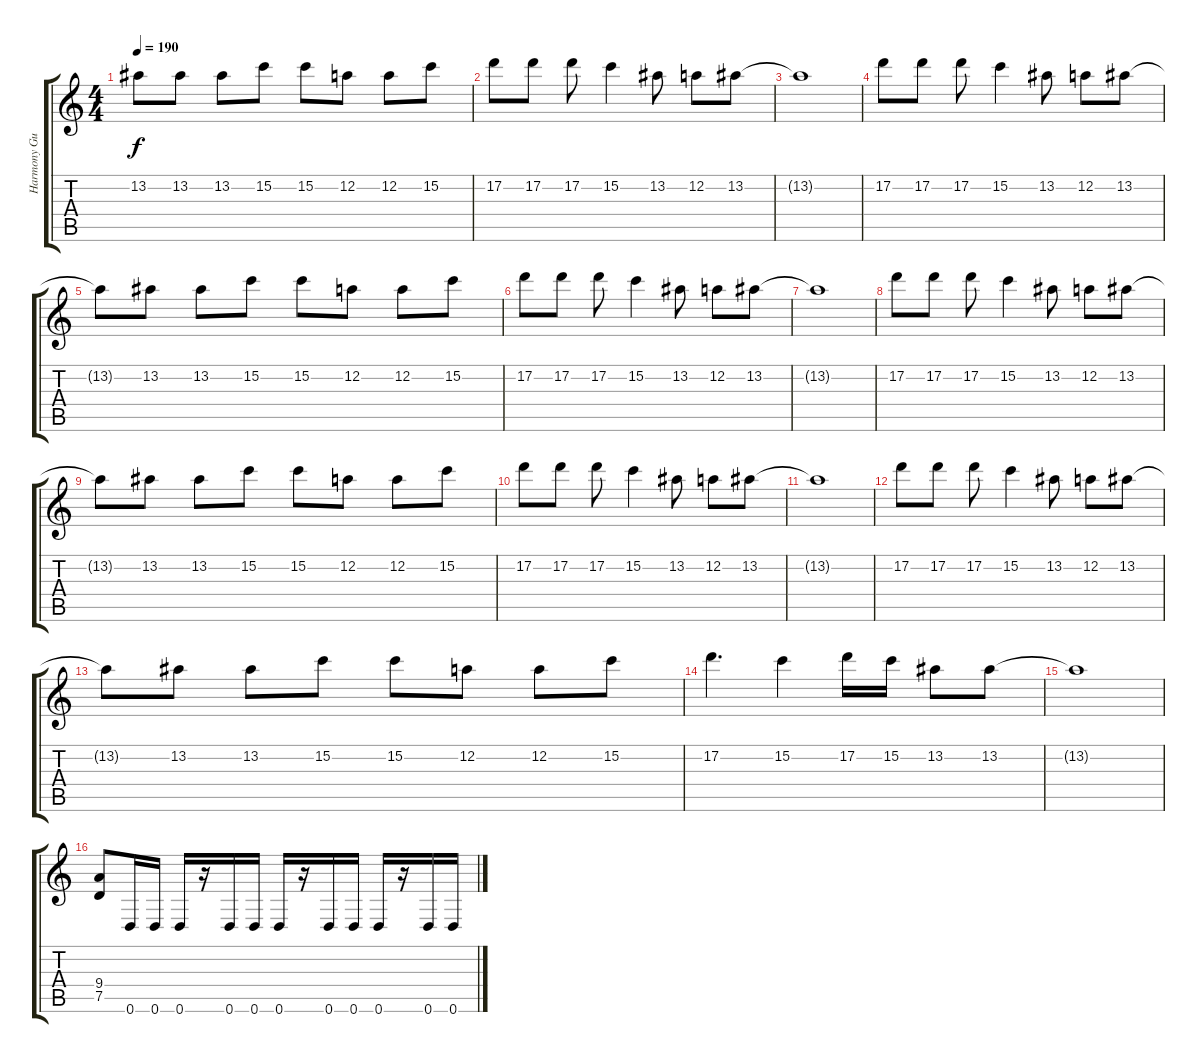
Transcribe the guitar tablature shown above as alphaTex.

\track ("Harmony Guitar" "Harmony Gu") {instrument distortionguitar}
\staff {score tabs}
\tuning (D4 A3 F3 C3 G2 D2) {hide}
\ts (4 4)
\tempo 190
\clef g2
\ks c
13.2{t}.8{dy f} 13.2.8 13.2.8 15.2.8 15.2.8 12.2.8 12.2.8 15.2.8 |
17.2.8 17.2.8 17.2.8 15.2.4 13.2.8 12.2.8 13.2.8 |
13.2{t}.1 |
17.2.8 17.2.8 17.2.8 15.2.4 13.2.8 12.2.8 13.2.8 |
13.2{t}.8 13.2.8 13.2.8 15.2.8 15.2.8 12.2.8 12.2.8 15.2.8 |
17.2.8 17.2.8 17.2.8 15.2.4 13.2.8 12.2.8 13.2.8 |
13.2{t}.1 |
17.2.8 17.2.8 17.2.8 15.2.4 13.2.8 12.2.8 13.2.8 |
13.2{t}.8 13.2.8 13.2.8 15.2.8 15.2.8 12.2.8 12.2.8 15.2.8 |
17.2.8 17.2.8 17.2.8 15.2.4 13.2.8 12.2.8 13.2.8 |
13.2{t}.1 |
17.2.8 17.2.8 17.2.8 15.2.4 13.2.8 12.2.8 13.2.8 |
13.2{t}.8 13.2.8 13.2.8 15.2.8 15.2.8 12.2.8 12.2.8 15.2.8 |
17.2.4{d} 15.2.4 17.2.16 15.2.16 13.2.8 13.2.8 |
13.2{t}.1 |
(9.4 7.5).8 0.6.16 0.6.16 0.6.16 r.16 0.6.16 0.6.16 0.6.16 r.16 0.6.16 0.6.16 0.6.16 r.16 0.6.16 0.6.16
